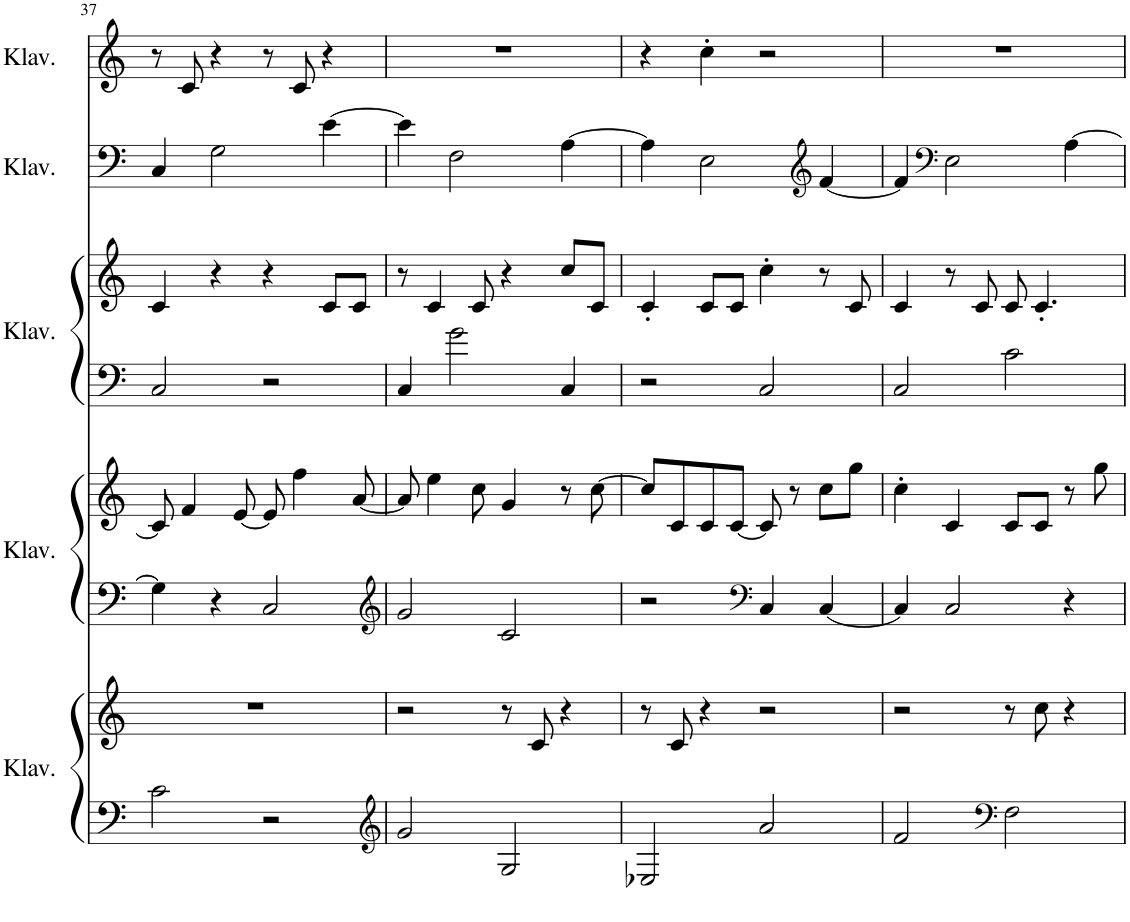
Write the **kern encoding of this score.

**kern	**kern	**kern	**kern	**kern	**kern	**kern	**kern
*part5	*part5	*part4	*part4	*part3	*part3	*part2	*part1
*staff8	*staff7	*staff6	*staff5	*staff4	*staff3	*staff2	*staff1
*I"Klavier	*	*I"Klavier	*	*I"Klavier	*	*I"Klavier	*I"Klavier
*I'Klav.	*	*I'Klav.	*	*I'Klav.	*	*I'Klav.	*I'Klav.
!!LO:PB:g=z
*clefF4	*clefG2	*clefF4	*clefG2	*clefF4	*clefG2	*clefF4	*clefG2
*k[]	*k[]	*k[]	*k[]	*k[]	*k[]	*k[]	*k[]
*M4/4	*M4/4	*M4/4	*M4/4	*M4/4	*M4/4	*M4/4	*M4/4
=37	=37	=37	=37	=37	=37	=37	=37
2c\	1r	4G\]	8c/]	2C/	4c/	4C/	8r
.	.	.	4f/	.	.	.	8c/
.	.	4r	.	.	4r	2G\	4r
.	.	.	[8e/	.	.	.	.
2r	.	2C/	8e/]	2r	4r	.	8r
.	.	.	4ff\	.	.	.	8c/
.	.	.	.	.	8c/L	[4e\	4r
.	.	.	[8a/	.	8c/J	.	.
=38	=38	=38	=38	=38	=38	=38	=38
*clefG2	*	*clefG2	*	*	*	*	*
2g/	2r	2g/	8a/]	4C/	8r	4e\]	1r
.	.	.	4ee\	.	4c/	.	.
.	.	.	.	2g\	.	2F\	.
.	.	.	8cc\	.	8c/	.	.
2G/	8r	2c/	4g/	.	4r	.	.
.	8c/	.	.	.	.	.	.
.	4r	.	8r	4C/	8cc/L	[4A\	.
.	.	.	[8cc\	.	8c/J	.	.
=39	=39	=39	=39	=39	=39	=39	=39
2E-X/	8r	2r	8cc/L]	2r	4c'/	4A\]	4r
.	8c/	.	8c/	.	.	.	.
.	4r	.	8c/	.	8c/L	2E\	4cc'\
.	.	.	[8c/J	.	8c/J	.	.
*	*	*clefF4	*	*	*	*	*
2a/	2r	4C/	8c/]	2C/	4cc'\	.	2r
.	.	.	8r	.	.	.	.
*	*	*	*	*	*	*clefG2	*
.	.	[4C/	8cc\L	.	8r	[4f/	.
.	.	.	8gg\J	.	8c/	.	.
=40	=40	=40	=40	=40	=40	=40	=40
2f/	2r	4C/]	4cc'\	2C/	4c/	4f/]	1r
*	*	*	*	*	*	*clefF4	*
.	.	2C/	4c/	.	8r	2E\	.
.	.	.	.	.	8c/	.	.
*clefF4	*	*	*	*	*	*	*
2F\	8r	.	8c/L	2c\	8c/	.	.
.	8cc\	.	8c/J	.	4.c'/	.	.
.	4r	4r	8r	.	.	[4A\	.
.	.	.	8gg\	.	.	.	.
=	=	=	=	=	=	=	=
*-	*-	*-	*-	*-	*-	*-	*-
